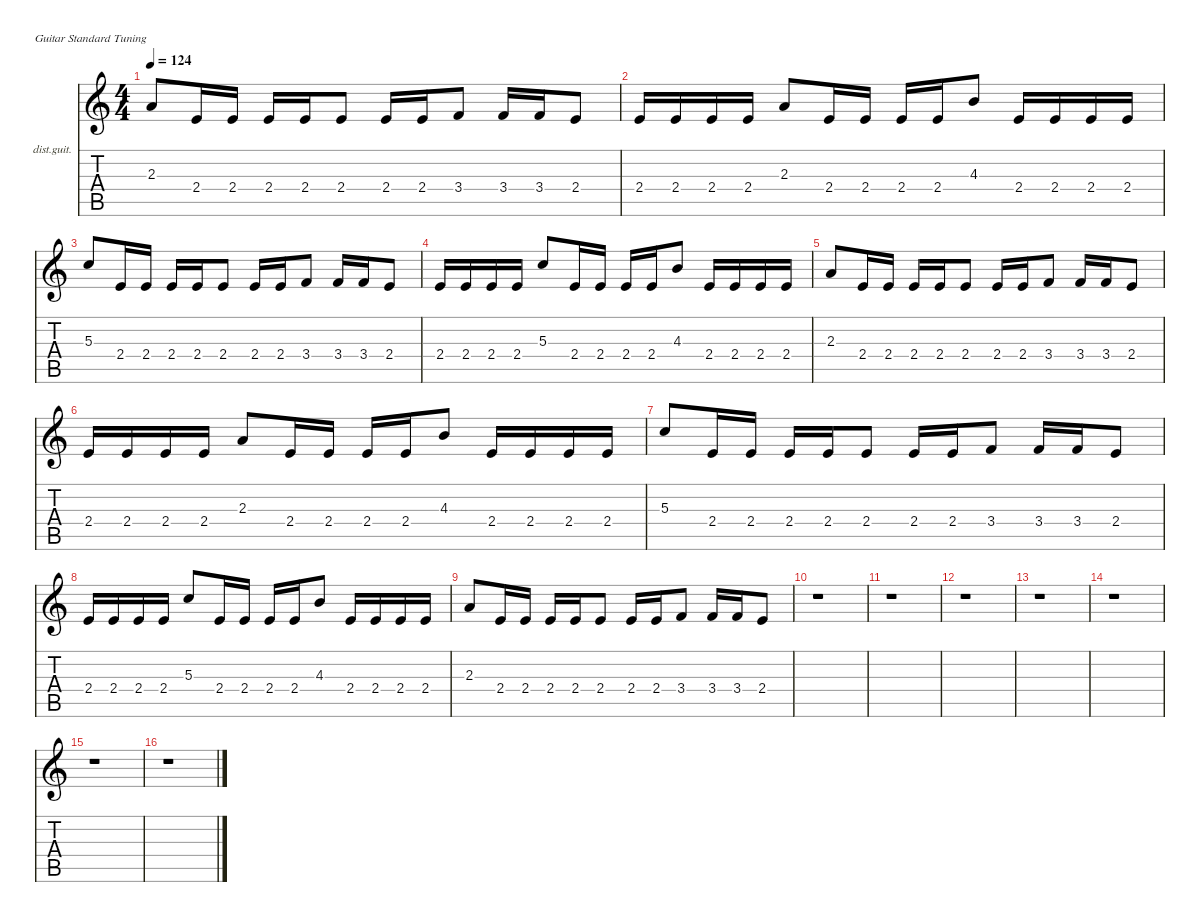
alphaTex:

\defaultSystemsLayout 4
\hideDynamics
\bracketExtendMode nobrackets
\firstSystemTrackNameOrientation horizontal
\otherSystemsTrackNameOrientation horizontal
\track ("Lead Guitar" "dist.guit.") {instrument distortionguitar}
\staff {score tabs}
\tuning (E4 B3 G3 D3 A2 E2)
\ts (4 4)
\tempo 124
\clef g2
\ks c
2.3.8{dy f} 2.4.16 2.4.16 2.4.16 2.4.16 2.4.8 2.4.16 2.4.16 3.4.8 3.4.16 3.4.16 2.4.8 |
2.4.16 2.4.16 2.4.16 2.4.16 2.3.8 2.4.16 2.4.16 2.4.16 2.4.16 4.3.8 2.4.16 2.4.16 2.4.16 2.4.16 |
5.3.8 2.4.16 2.4.16 2.4.16 2.4.16 2.4.8 2.4.16 2.4.16 3.4.8 3.4.16 3.4.16 2.4.8 |
2.4.16 2.4.16 2.4.16 2.4.16 5.3.8 2.4.16 2.4.16 2.4.16 2.4.16 4.3.8 2.4.16 2.4.16 2.4.16 2.4.16 |
2.3.8 2.4.16 2.4.16 2.4.16 2.4.16 2.4.8 2.4.16 2.4.16 3.4.8 3.4.16 3.4.16 2.4.8 |
2.4.16 2.4.16 2.4.16 2.4.16 2.3.8 2.4.16 2.4.16 2.4.16 2.4.16 4.3.8 2.4.16 2.4.16 2.4.16 2.4.16 |
5.3.8 2.4.16 2.4.16 2.4.16 2.4.16 2.4.8 2.4.16 2.4.16 3.4.8 3.4.16 3.4.16 2.4.8 |
2.4.16 2.4.16 2.4.16 2.4.16 5.3.8 2.4.16 2.4.16 2.4.16 2.4.16 4.3.8 2.4.16 2.4.16 2.4.16 2.4.16 |
2.3.8 2.4.16 2.4.16 2.4.16 2.4.16 2.4.8 2.4.16 2.4.16 3.4.8 3.4.16 3.4.16 2.4.8 |
r.1 |
r.1 |
r.1 |
r.1 |
r.1 |
r.1 |
r.1
